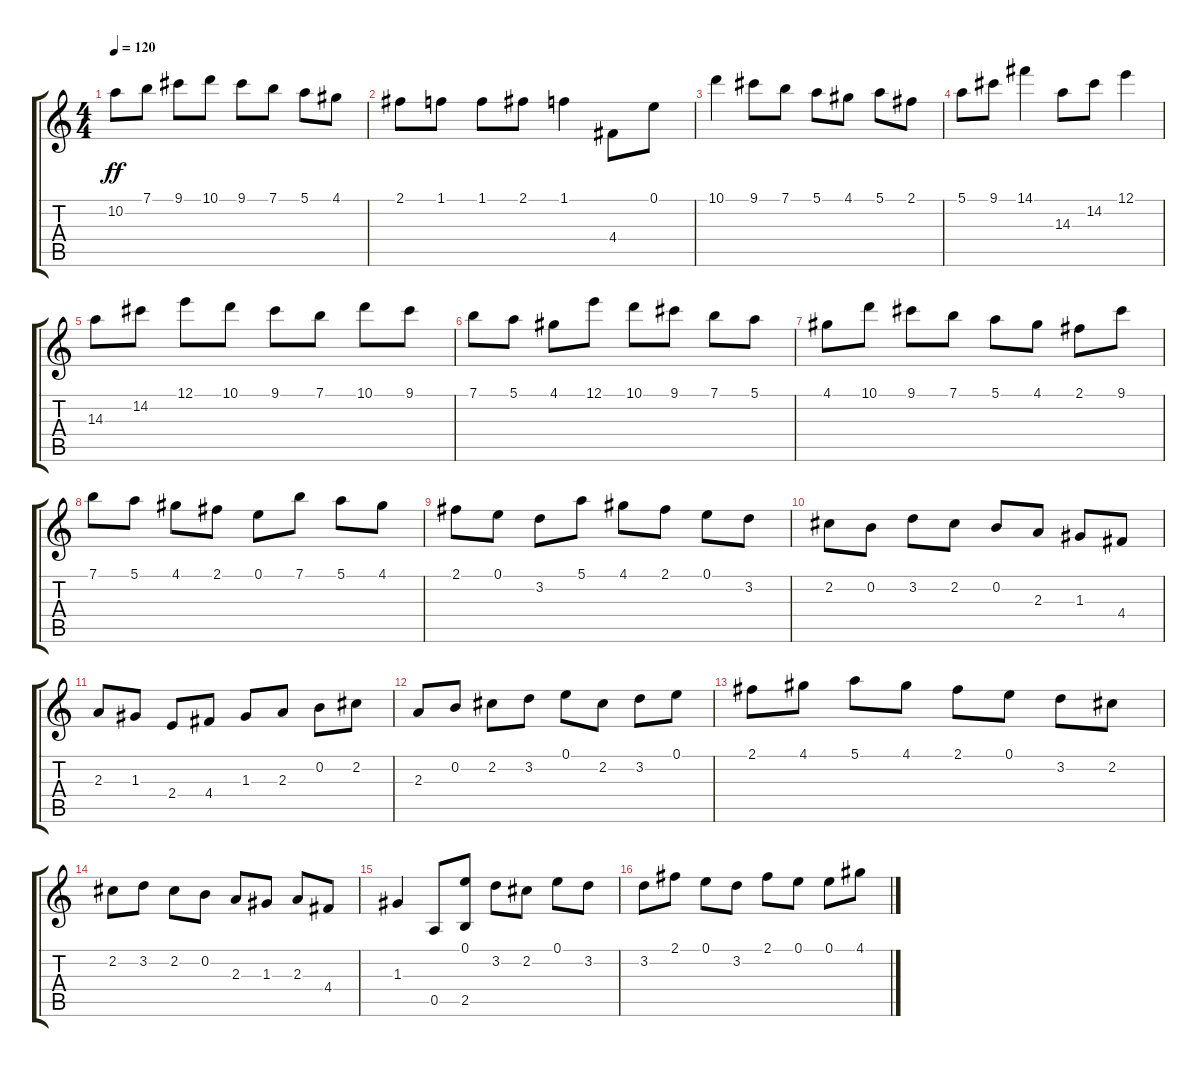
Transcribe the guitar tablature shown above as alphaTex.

\track "" {instrument acousticguitarnylon}
\staff {score tabs}
\tuning (E4 B3 G3 D3 A2 E2) {hide}
\ts (4 4)
\tempo 120
\clef g2
\ks c
10.2.8{dy ff} 7.1.8 9.1.8 10.1.8 9.1.8 7.1.8 5.1.8 4.1.8 |
2.1.8 1.1.8 1.1.8 2.1.8 1.1.4 4.4.8 0.1.8 |
10.1.4 9.1.8 7.1.8 5.1.8 4.1.8 5.1.8 2.1.8 |
5.1.8 9.1.8 14.1.4 14.3.8 14.2.8 12.1.4 |
14.3.8 14.2.8 12.1.8 10.1.8 9.1.8 7.1.8 10.1.8 9.1.8 |
7.1.8 5.1.8 4.1.8 12.1.8 10.1.8 9.1.8 7.1.8 5.1.8 |
4.1.8 10.1.8 9.1.8 7.1.8 5.1.8 4.1.8 2.1.8 9.1.8 |
7.1.8 5.1.8 4.1.8 2.1.8 0.1.8 7.1.8 5.1.8 4.1.8 |
2.1.8 0.1.8 3.2.8 5.1.8 4.1.8 2.1.8 0.1.8 3.2.8 |
2.2.8 0.2.8 3.2.8 2.2.8 0.2.8 2.3.8 1.3.8 4.4.8 |
2.3.8 1.3.8 2.4.8 4.4.8 1.3.8 2.3.8 0.2.8 2.2.8 |
2.3.8 0.2.8 2.2.8 3.2.8 0.1.8 2.2.8 3.2.8 0.1.8 |
2.1.8 4.1.8 5.1.8 4.1.8 2.1.8 0.1.8 3.2.8 2.2.8 |
2.2.8 3.2.8 2.2.8 0.2.8 2.3.8 1.3.8 2.3.8 4.4.8 |
1.3.4 0.5.8 (0.1 2.5).8 3.2.8 2.2.8 0.1.8 3.2.8 |
3.2.8 2.1.8 0.1.8 3.2.8 2.1.8 0.1.8 0.1.8 4.1.8
